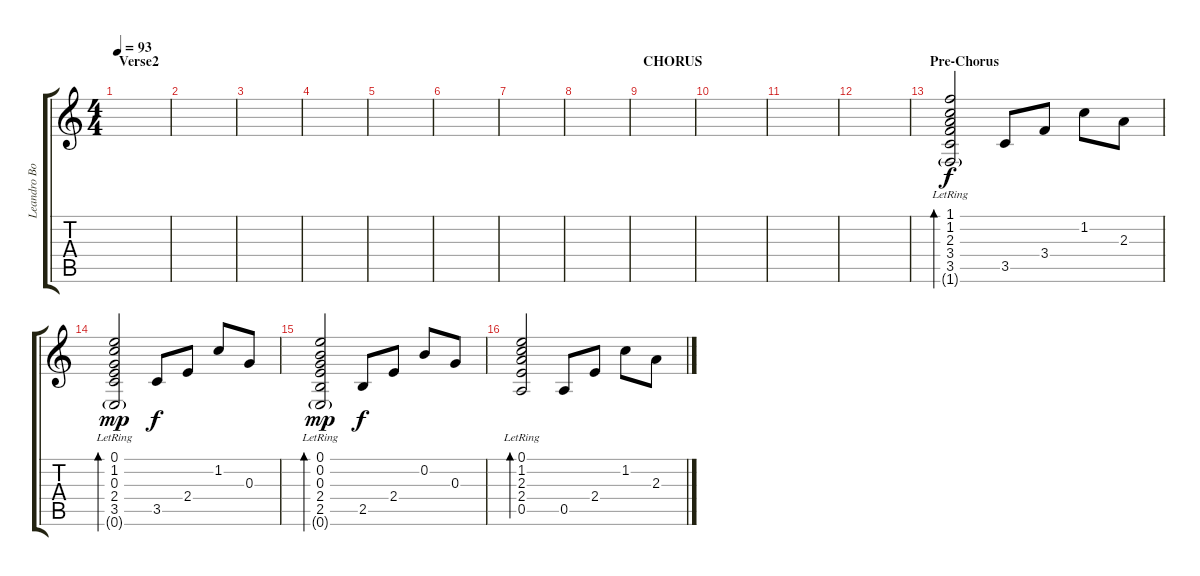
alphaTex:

\track ("Leandro Boné" "Leandro Bo") {instrument electricguitarclean}
\staff {score tabs}
\tuning (E4 B3 G3 D3 A2 E2) {hide}
\ts (4 4)
\section ("" "Verse2")
\tempo 93
\clef g2
\ks c
|
|
|
|
|
|
|
|
\section ("" "CHORUS")
|
|
|
|
\section ("" "Pre-Chorus")
(1.1{lr} 1.2{lr} 2.3{lr} 3.4{lr} 3.5{lr} 1.6{g lr}).2{bd 120} 3.5.8{dy f} 3.4.8 1.2.8 2.3.8 |
(0.1{lr} 1.2{lr} 0.3{lr} 2.4{lr} 3.5{lr} 0.6{g lr}).2{bd 120 dy mp} 3.5.8{dy f} 2.4.8 1.2.8 0.3.8 |
(0.1 0.2{lr} 0.3{lr} 2.4{lr} 2.5{lr} 0.6{g lr}).2{bd 120 dy mp} 2.5.8{dy f} 2.4.8 0.2.8 0.3.8 |
(0.1{lr} 1.2{lr} 2.3{lr} 2.4{lr} 0.5{lr}).2{bd 120} 0.5.8 2.4.8 1.2.8 2.3.8
